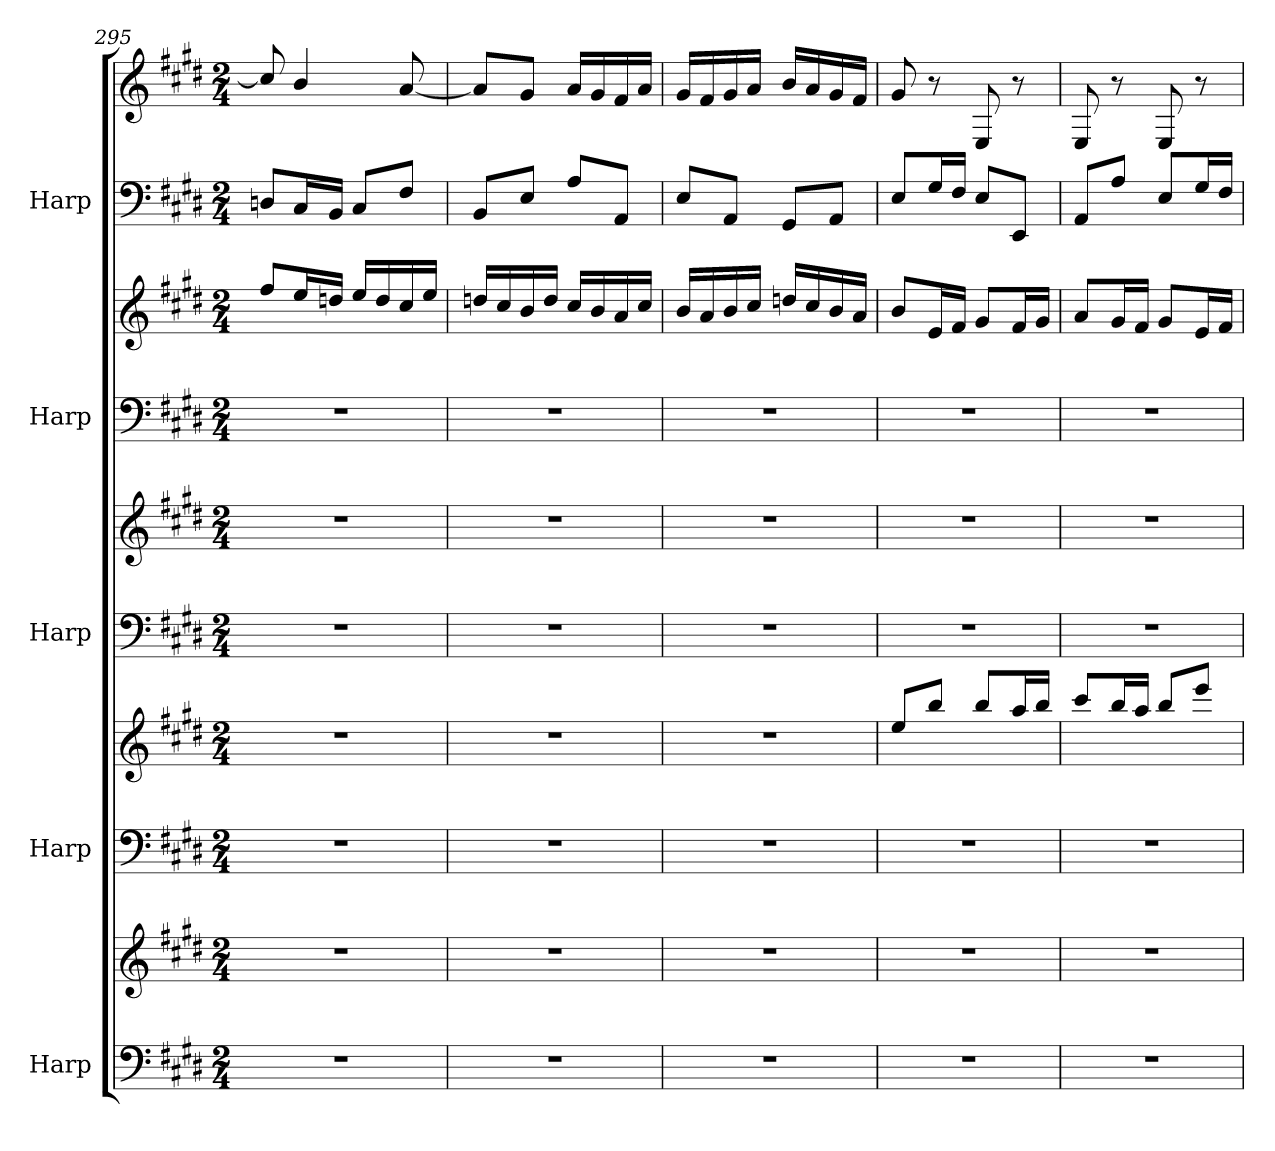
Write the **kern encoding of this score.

**kern	**kern	**kern	**kern	**kern	**kern	**kern	**kern	**kern	**kern
*part5	*part5	*part4	*part4	*part3	*part3	*part2	*part2	*part1	*part1
*staff10	*staff9	*staff8	*staff7	*staff6	*staff5	*staff4	*staff3	*staff2	*staff1
*I"Harp	*	*I"Harp	*	*I"Harp	*	*I"Harp	*	*I"Harp	*
*I'Hp	*	*I'Hp	*	*I'Hp	*	*I'Hp	*	*I'Hp	*
*clefF4	*clefG2	*clefF4	*clefG2	*clefF4	*clefG2	*clefF4	*clefG2	*clefF4	*clefG2
*k[f#c#g#d#]	*k[f#c#g#d#]	*k[f#c#g#d#]	*k[f#c#g#d#]	*k[f#c#g#d#]	*k[f#c#g#d#]	*k[f#c#g#d#]	*k[f#c#g#d#]	*k[f#c#g#d#]	*k[f#c#g#d#]
*M2/4	*M2/4	*M2/4	*M2/4	*M2/4	*M2/4	*M2/4	*M2/4	*M2/4	*M2/4
=295	=295	=295	=295	=295	=295	=295	=295	=295	=295
2r	2r	2r	2r	2r	2r	2r	8ff#/L	8Dn/L	8cc#/]
.	.	.	.	.	.	.	16ee/L	16C#/L	4b/
.	.	.	.	.	.	.	16ddn/JJ	16BB/JJ	.
.	.	.	.	.	.	.	16ee/LL	8C#/L	.
.	.	.	.	.	.	.	16dd/	.	.
.	.	.	.	.	.	.	16cc#/	8F#/J	[8a/
.	.	.	.	.	.	.	16ee/JJ	.	.
!!LO:PB:g=z
=296	=296	=296	=296	=296	=296	=296	=296	=296	=296
2r	2r	2r	2r	2r	2r	2r	16ddn/LL	8BB/L	8a/L]
.	.	.	.	.	.	.	16cc#/	.	.
.	.	.	.	.	.	.	16b/	8E/J	8g#/J
.	.	.	.	.	.	.	16dd/JJ	.	.
.	.	.	.	.	.	.	16cc#/LL	8A/L	16a/LL
.	.	.	.	.	.	.	16b/	.	16g#/
.	.	.	.	.	.	.	16a/	8AA/J	16f#/
.	.	.	.	.	.	.	16cc#/JJ	.	16a/JJ
=297	=297	=297	=297	=297	=297	=297	=297	=297	=297
2r	2r	2r	2r	2r	2r	2r	16b/LL	8E/L	16g#/LL
.	.	.	.	.	.	.	16a/	.	16f#/
.	.	.	.	.	.	.	16b/	8AA/J	16g#/
.	.	.	.	.	.	.	16cc#/JJ	.	16a/JJ
.	.	.	.	.	.	.	16ddn/LL	8GG#/L	16b/LL
.	.	.	.	.	.	.	16cc#/	.	16a/
.	.	.	.	.	.	.	16b/	8AA/J	16g#/
.	.	.	.	.	.	.	16a/JJ	.	16f#/JJ
=298	=298	=298	=298	=298	=298	=298	=298	=298	=298
2r	2r	2r	8ee/L	2r	2r	2r	8b/L	8E/L	8g#/
.	.	.	8bb/J	.	.	.	16e/L	16G#/L	8r
.	.	.	.	.	.	.	16f#/JJ	16F#/JJ	.
.	.	.	8bb/L	.	.	.	8g#/L	8E/L	8E/
.	.	.	16aa/L	.	.	.	16f#/L	8EE/J	8r
.	.	.	16bb/JJ	.	.	.	16g#/JJ	.	.
=299	=299	=299	=299	=299	=299	=299	=299	=299	=299
2r	2r	2r	8ccc#/L	2r	2r	2r	8a/L	8AA/L	8E/
.	.	.	16bb/L	.	.	.	16g#/L	8A/J	8r
.	.	.	16aa/JJ	.	.	.	16f#/JJ	.	.
.	.	.	8bb/L	.	.	.	8g#/L	8E/L	8E/
.	.	.	8eee/J	.	.	.	16e/L	16G#/L	8r
.	.	.	.	.	.	.	16f#/JJ	16F#/JJ	.
=	=	=	=	=	=	=	=	=	=
*-	*-	*-	*-	*-	*-	*-	*-	*-	*-
